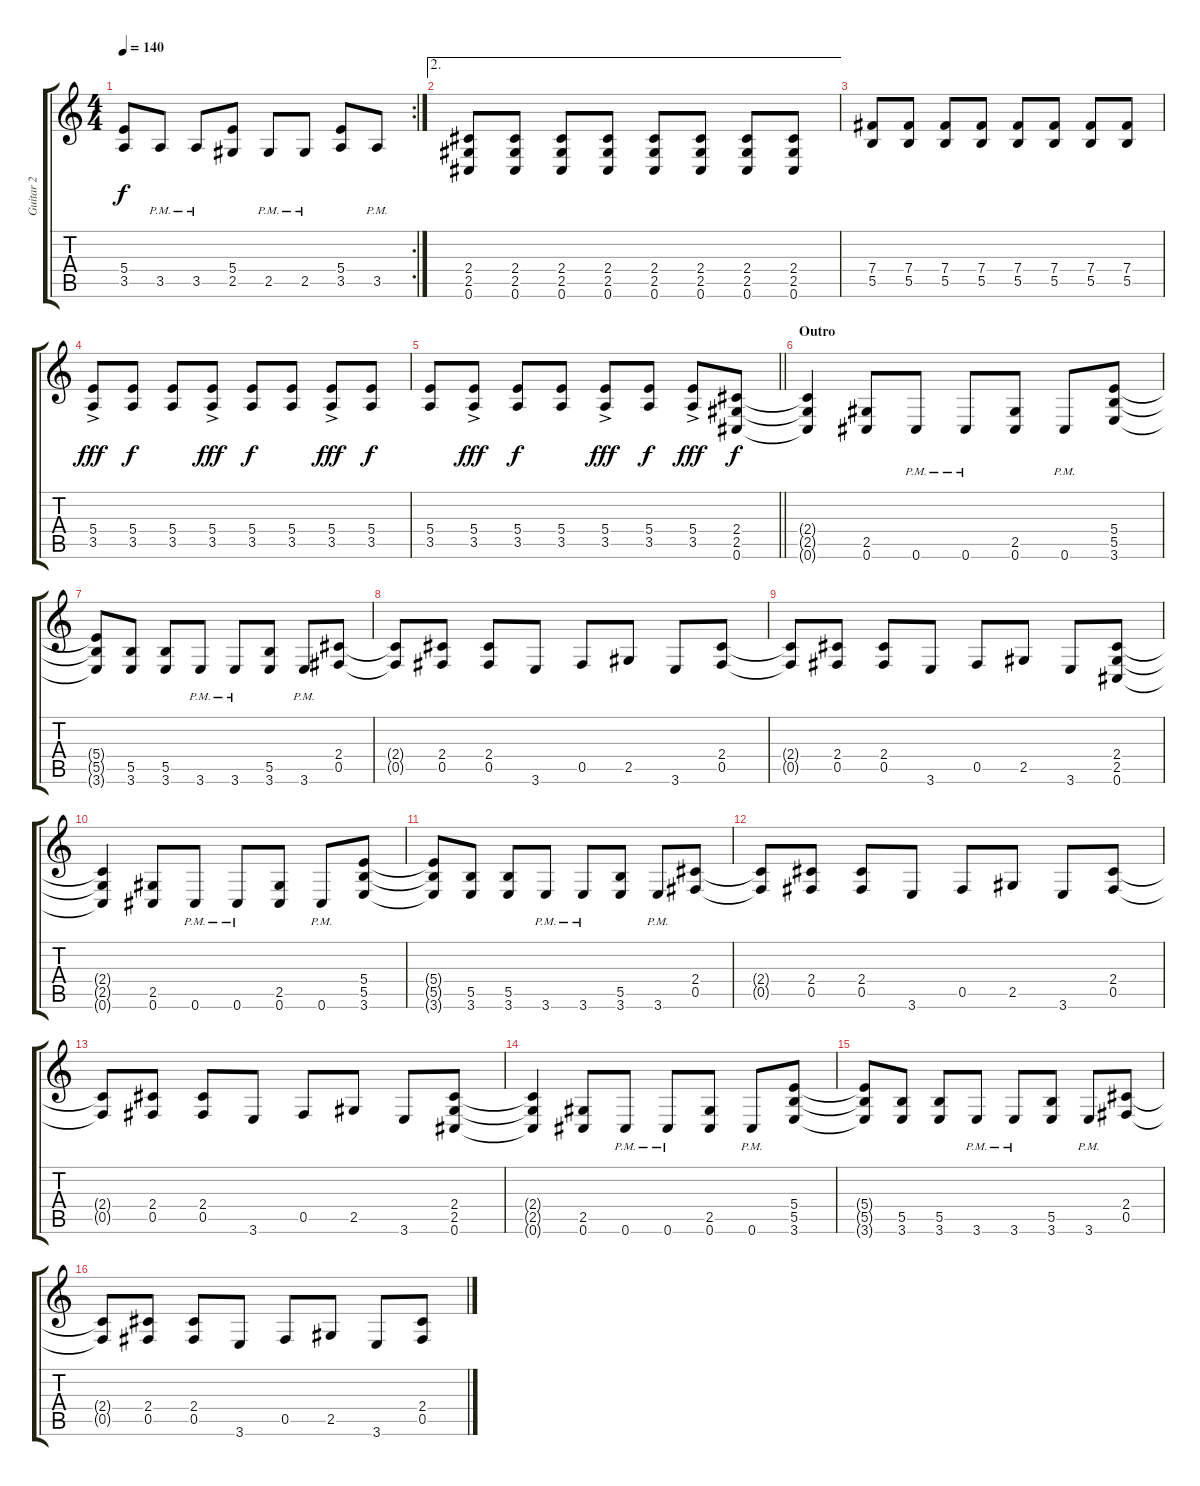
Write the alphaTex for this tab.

\track ("Guitar 2" "Guitar 2") {instrument overdrivenguitar}
\staff {score tabs}
\tuning (Db4 Ab3 E3 B2 Gb2 Db2) {hide}
\rc 2
\ts (4 4)
\tempo 140
\clef g2
\ks c
(5.4 3.5).8{dy f} 3.5{pm}.8 3.5{pm}.8 (5.4 2.5).8 2.5{pm}.8 2.5{pm}.8 (5.4 3.5).8 3.5{pm}.8 |
\ae 2
(2.4 2.5 0.6).8 (2.4 2.5 0.6).8 (2.4 2.5 0.6).8 (2.4 2.5 0.6).8 (2.4 2.5 0.6).8 (2.4 2.5 0.6).8 (2.4 2.5 0.6).8 (2.4 2.5 0.6).8 |
(7.4 5.5).8 (7.4 5.5).8 (7.4 5.5).8 (7.4 5.5).8 (7.4 5.5).8 (7.4 5.5).8 (7.4 5.5).8 (7.4 5.5).8 |
(5.4{ac} 3.5{ac}).8{dy fff} (5.4 3.5).8{dy f} (5.4 3.5).8 (5.4{ac} 3.5{ac}).8{dy fff} (5.4 3.5).8{dy f} (5.4 3.5).8 (5.4{ac} 3.5{ac}).8{dy fff} (5.4 3.5).8{dy f} |
\barLineRight lightlight
(5.4 3.5).8 (5.4{ac} 3.5{ac}).8{dy fff} (5.4 3.5).8{dy f} (5.4 3.5).8 (5.4{ac} 3.5{ac}).8{dy fff} (5.4 3.5).8{dy f} (5.4{ac} 3.5{ac}).8{dy fff} (2.4 2.5 0.6).8{dy f} |
\section ("" "Outro")
(2.4{t} 2.5{t} 0.6{t}).4 (2.5 0.6).8 0.6{pm}.8 0.6{pm}.8 (2.5 0.6).8 0.6{pm}.8 (5.4 5.5 3.6).8 |
(5.4{t} 5.5{t} 3.6{t}).8 (5.5 3.6).8 (5.5 3.6).8 3.6{pm}.8 3.6{pm}.8 (5.5 3.6).8 3.6{pm}.8 (2.4 0.5).8 |
(2.4{t} 0.5{t}).8 (2.4 0.5).8 (2.4 0.5).8 3.6.8 0.5.8 2.5.8 3.6.8 (2.4 0.5).8 |
(2.4{t} 0.5{t}).8 (2.4 0.5).8 (2.4 0.5).8 3.6.8 0.5.8 2.5.8 3.6.8 (2.4 2.5 0.6).8 |
(2.4{t} 2.5{t} 0.6{t}).4 (2.5 0.6).8 0.6{pm}.8 0.6{pm}.8 (2.5 0.6).8 0.6{pm}.8 (5.4 5.5 3.6).8 |
(5.4{t} 5.5{t} 3.6{t}).8 (5.5 3.6).8 (5.5 3.6).8 3.6{pm}.8 3.6{pm}.8 (5.5 3.6).8 3.6{pm}.8 (2.4 0.5).8 |
(2.4{t} 0.5{t}).8 (2.4 0.5).8 (2.4 0.5).8 3.6.8 0.5.8 2.5.8 3.6.8 (2.4 0.5).8 |
(2.4{t} 0.5{t}).8 (2.4 0.5).8 (2.4 0.5).8 3.6.8 0.5.8 2.5.8 3.6.8 (2.4 2.5 0.6).8 |
(2.4{t} 2.5{t} 0.6{t}).4 (2.5 0.6).8 0.6{pm}.8 0.6{pm}.8 (2.5 0.6).8 0.6{pm}.8 (5.4 5.5 3.6).8 |
(5.4{t} 5.5{t} 3.6{t}).8 (5.5 3.6).8 (5.5 3.6).8 3.6{pm}.8 3.6{pm}.8 (5.5 3.6).8 3.6{pm}.8 (2.4 0.5).8 |
(2.4{t} 0.5{t}).8 (2.4 0.5).8 (2.4 0.5).8 3.6.8 0.5.8 2.5.8 3.6.8 (2.4 0.5).8
